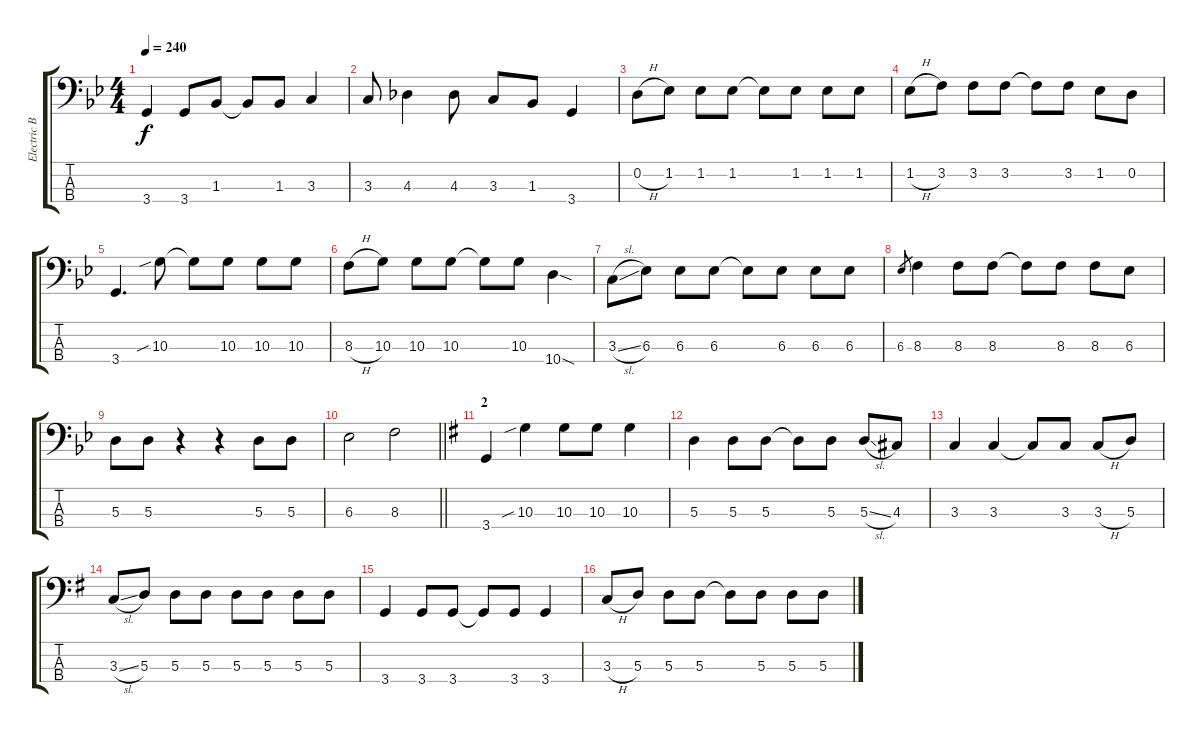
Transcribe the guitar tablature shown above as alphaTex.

\track ("Electric Bass" "Electric B") {instrument electricbassfinger}
\staff {score tabs}
\tuning (G2 D2 A1 E1) {hide}
\ts (4 4)
\tempo 240
\clef f4
\ks bb
3.4.4{dy f} 3.4.8 1.3.8 1.3{t}.8 1.3.8 3.3.4 |
3.3.8 4.3.4 4.3.8 3.3.8 1.3.8 3.4.4 |
0.2{h}.8 1.2.8 1.2.8 1.2.8 1.2{t}.8 1.2.8 1.2.8 1.2.8 |
1.2{h}.8 3.2.8 3.2.8 3.2.8 3.2{t}.8 3.2.8 1.2.8 0.2.8 |
3.4.4{d} 10.3{sib}.8 10.3{t}.8 10.3.8 10.3.8 10.3.8 |
8.3{h}.8 10.3.8 10.3.8 10.3.8 10.3{t}.8 10.3.8 10.4{sod}.4 |
3.3{sl}.8 6.3.8 6.3.8 6.3.8 6.3{t}.8 6.3.8 6.3.8 6.3.8 |
6.3.8{gr} 8.3.4 8.3.8 8.3.8 8.3{t}.8 8.3.8 8.3.8 6.3.8 |
5.3.8 5.3.8 r.4 r.4 5.3.8 5.3.8 |
\barLineRight lightlight
6.3.2 8.3.2 |
\section ("" "2")
\ks g
3.4.4 10.3{sib}.4 10.3.8 10.3.8 10.3.4 |
5.3.4 5.3.8 5.3.8 5.3{t}.8 5.3.8 5.3{sl}.8 4.3.8 |
3.3.4 3.3.4 3.3{t}.8 3.3.8 3.3{h}.8 5.3.8 |
3.3{sl}.8 5.3.8 5.3.8 5.3.8 5.3.8 5.3.8 5.3.8 5.3.8 |
3.4.4 3.4.8 3.4.8 3.4{t}.8 3.4.8 3.4.4 |
3.3{h}.8 5.3.8 5.3.8 5.3.8 5.3{t}.8 5.3.8 5.3.8 5.3.8
